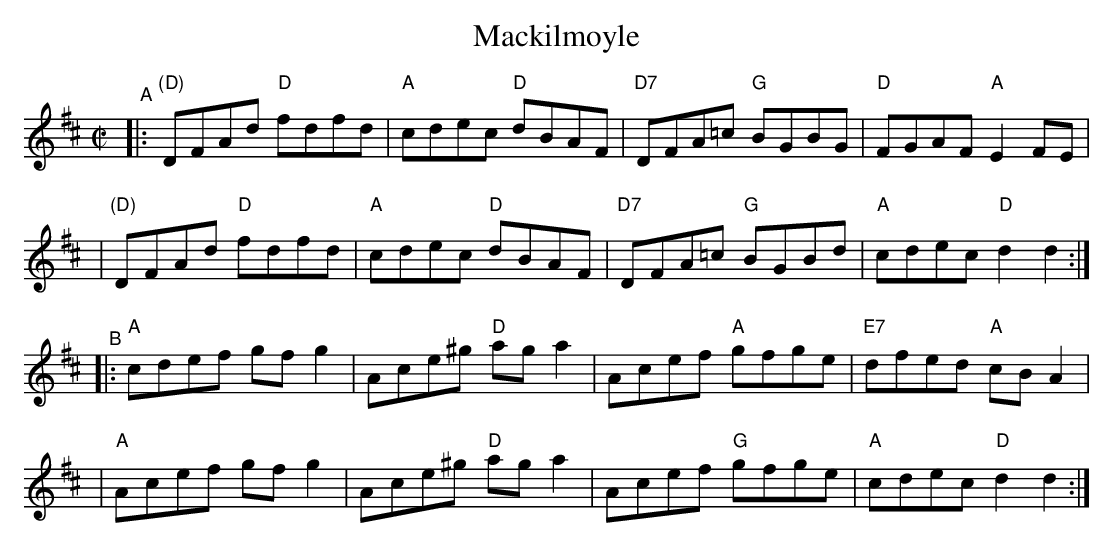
X:1
T: Mackilmoyle
M: C|
L: 1/8
K: D
"^A"\
|: "(D)"DFAd "D"fdfd | "A"cdec "D"dBAF | "D7"DFA=c "G"BGBG | "D"FGAF "A"E2FE |
|  "(D)"DFAd "D"fdfd | "A"cdec "D"dBAF | "D7"DFA=c "G"BGBd | "A"cdec "D"d2d2 :|
"^B"\
|: "A"cdef gfg2 | Ace^g "D"aga2 | Acef "A"gfge | "E7"dfed "A"cBA2 |
|  "A"Acef gfg2 | Ace^g "D"aga2 | Acef "G"gfge | "A"cdec  "D"d2d2 :|
